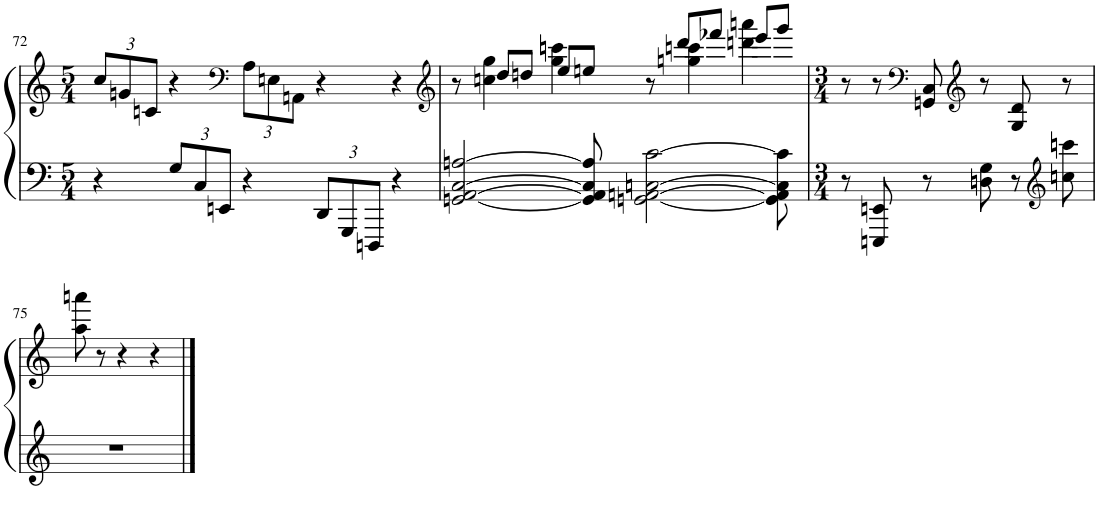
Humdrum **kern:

**kern	**kern
*part1	*part1
*staff2	*staff1
*I"Piano	*
*I'Pno.	*
!!LO:PB:g=z
*clefF4	*clefG2
*k[]	*k[]
*M5/4	*M5/4
*	*Xbrackettup
=72	=72
4r	12cc/L
.	12gn/
.	12cn/J
*Xbrackettup	*
12G/L	4r
12C/	.
12EEn/J	.
*	*clefF4
4r	12A\L
.	12En\
.	12AAn\J
12DD/L	4r
12GGG/	.
12DDDn/J	.
4r	4r
=73	=73
*	*clefG2
*	*^
[2GGn/ [2AA/ [2C/ [2An/	8r	8ryy
.	8dd/L	4ccn\ 4gg\
.	8ddn/J	.
.	8ee/L	4gg\ 4cccn\
8GG/] 8AA/] 8C/] 8A/]	8een/J	.
[2GGn\ [2AAn\ [2Cn\ [2c\	8r	8ryy
.	8ddd/L	4ggn\ 4cccn\
.	8fff-X/J	.
.	8eee/L	4dddn\ 4aaan\
8GG\] 8AA\] 8C\] 8c\]	8ggg/J	.
*	*v	*v
=74	=74
*M3/4	*M3/4
8r	8r
8EEEn/ 8EEn/	8r
*	*clefF4
8r	8GGn/ 8C/
*	*clefG2
8Dn\ 8G\	8r
8r	8G/ 8d/
*clefG2	*
8ccn\ 8cccn\	8r
!!LO:LB:g=z
=75	=75
2.r	8aa\ 8aaan\
.	8r
.	4r
.	4r
==	==
*-	*-
